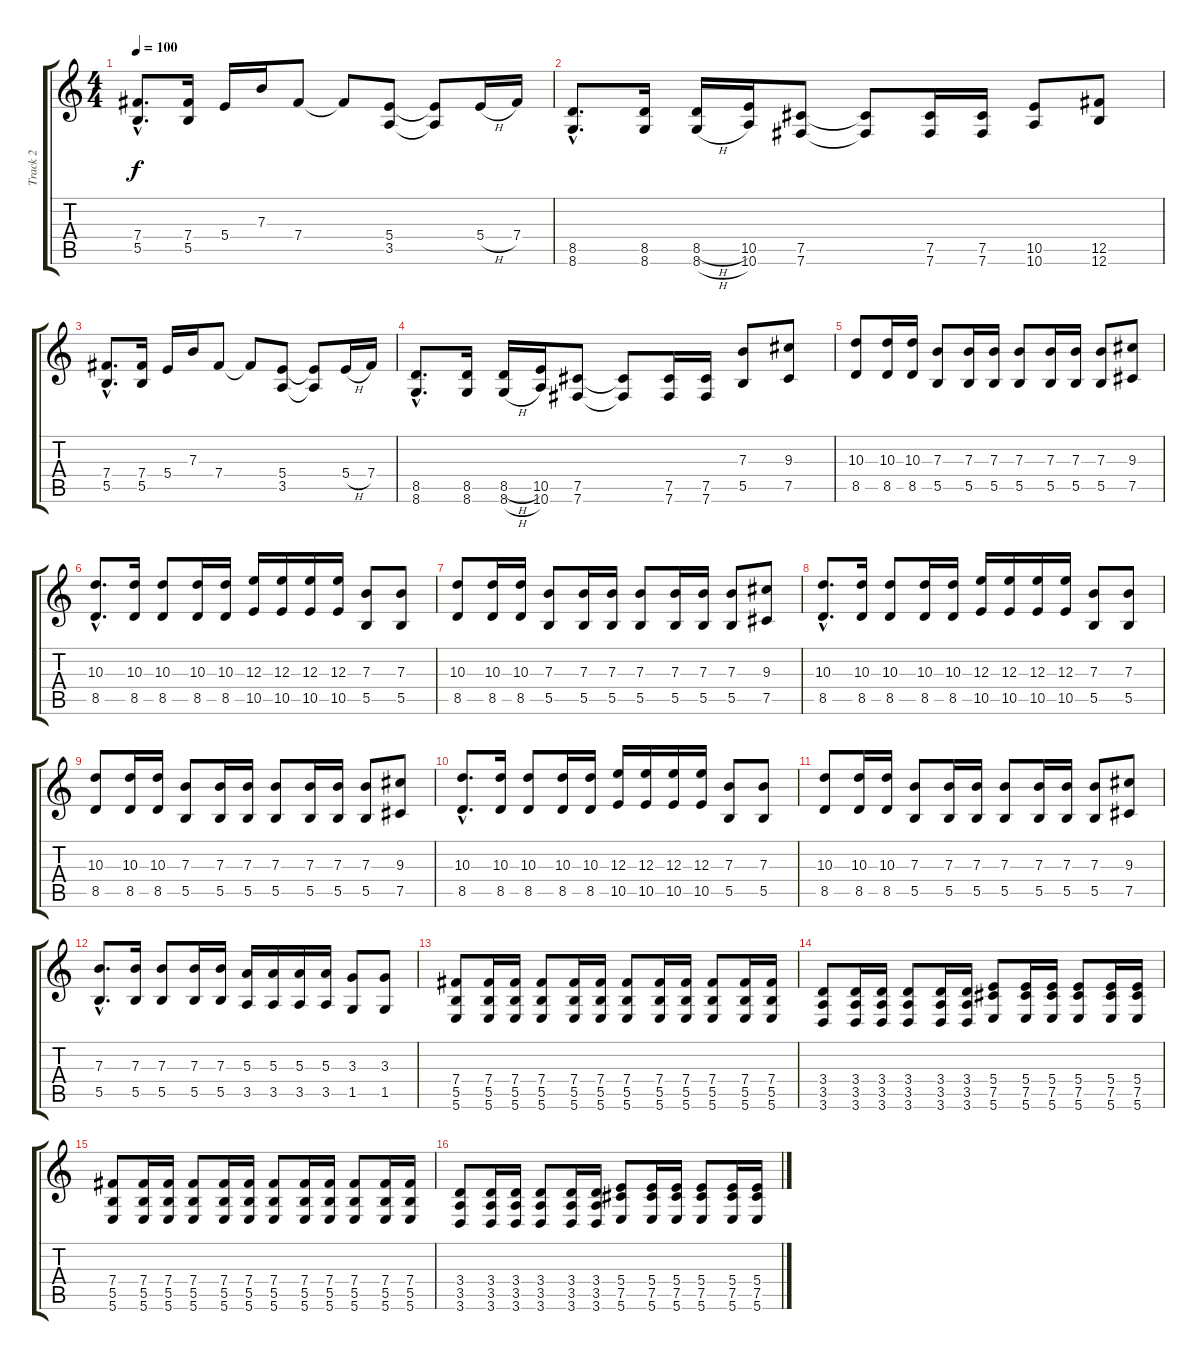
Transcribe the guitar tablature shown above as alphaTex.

\track ("Track 2" "Track 2") {instrument distortionguitar}
\staff {score tabs}
\tuning (Db4 Ab3 E3 B2 Gb2 B1) {hide}
\ts (4 4)
\tempo 100
\clef g2
\ks c
(7.4{hac} 5.5{hac}).8{d dy f} (7.4 5.5).16 5.4.16 7.3.16 7.4.8 7.4{t}.8 (5.4 3.5).8 (5.4{t} 3.5{t}).8 5.4{h}.16 7.4.16 |
(8.5{hac} 8.6{hac}).8{d} (8.5 8.6).16 (8.5{h} 8.6{h}).16 (10.5 10.6).16 (7.5 7.6).8 (7.5{t} 7.6{t}).8 (7.5 7.6).16 (7.5 7.6).16 (10.5 10.6).8 (12.5 12.6).8 |
(7.4{hac} 5.5{hac}).8{d} (7.4 5.5).16 5.4.16 7.3.16 7.4.8 7.4{t}.8 (5.4 3.5).8 (5.4{t} 3.5{t}).8 5.4{h}.16 7.4.16 |
(8.5{hac} 8.6{hac}).8{d} (8.5 8.6).16 (8.5{h} 8.6{h}).16 (10.5 10.6).16 (7.5 7.6).8 (7.5{t} 7.6{t}).8 (7.5 7.6).16 (7.5 7.6).16 (7.3 5.5).8 (9.3 7.5).8 |
(10.3 8.5).8 (10.3 8.5).16 (10.3 8.5).16 (7.3 5.5).8 (7.3 5.5).16 (7.3 5.5).16 (7.3 5.5).8 (7.3 5.5).16 (7.3 5.5).16 (7.3 5.5).8 (9.3 7.5).8 |
(10.3{hac} 8.5{hac}).8{d} (10.3 8.5).16 (10.3 8.5).8 (10.3 8.5).16 (10.3 8.5).16 (12.3 10.5).16 (12.3 10.5).16 (12.3 10.5).16 (12.3 10.5).16 (7.3 5.5).8 (7.3 5.5).8 |
(10.3 8.5).8 (10.3 8.5).16 (10.3 8.5).16 (7.3 5.5).8 (7.3 5.5).16 (7.3 5.5).16 (7.3 5.5).8 (7.3 5.5).16 (7.3 5.5).16 (7.3 5.5).8 (9.3 7.5).8 |
(10.3{hac} 8.5{hac}).8{d} (10.3 8.5).16 (10.3 8.5).8 (10.3 8.5).16 (10.3 8.5).16 (12.3 10.5).16 (12.3 10.5).16 (12.3 10.5).16 (12.3 10.5).16 (7.3 5.5).8 (7.3 5.5).8 |
(10.3 8.5).8 (10.3 8.5).16 (10.3 8.5).16 (7.3 5.5).8 (7.3 5.5).16 (7.3 5.5).16 (7.3 5.5).8 (7.3 5.5).16 (7.3 5.5).16 (7.3 5.5).8 (9.3 7.5).8 |
(10.3{hac} 8.5{hac}).8{d} (10.3 8.5).16 (10.3 8.5).8 (10.3 8.5).16 (10.3 8.5).16 (12.3 10.5).16 (12.3 10.5).16 (12.3 10.5).16 (12.3 10.5).16 (7.3 5.5).8 (7.3 5.5).8 |
(10.3 8.5).8 (10.3 8.5).16 (10.3 8.5).16 (7.3 5.5).8 (7.3 5.5).16 (7.3 5.5).16 (7.3 5.5).8 (7.3 5.5).16 (7.3 5.5).16 (7.3 5.5).8 (9.3 7.5).8 |
(7.3{hac} 5.5{hac}).8{d} (7.3 5.5).16 (7.3 5.5).8 (7.3 5.5).16 (7.3 5.5).16 (5.3 3.5).16 (5.3 3.5).16 (5.3 3.5).16 (5.3 3.5).16 (3.3 1.5).8 (3.3 1.5).8 |
(7.4 5.5 5.6).8 (7.4 5.5 5.6).16 (7.4 5.5 5.6).16 (7.4 5.5 5.6).8 (7.4 5.5 5.6).16 (7.4 5.5 5.6).16 (7.4 5.5 5.6).8 (7.4 5.5 5.6).16 (7.4 5.5 5.6).16 (7.4 5.5 5.6).8 (7.4 5.5 5.6).16 (7.4 5.5 5.6).16 |
(3.4 3.5 3.6).8 (3.4 3.5 3.6).16 (3.4 3.5 3.6).16 (3.4 3.5 3.6).8 (3.4 3.5 3.6).16 (3.4 3.5 3.6).16 (5.4 7.5 5.6).8 (5.4 7.5 5.6).16 (5.4 7.5 5.6).16 (5.4 7.5 5.6).8 (5.4 7.5 5.6).16 (5.4 7.5 5.6).16 |
(7.4 5.5 5.6).8 (7.4 5.5 5.6).16 (7.4 5.5 5.6).16 (7.4 5.5 5.6).8 (7.4 5.5 5.6).16 (7.4 5.5 5.6).16 (7.4 5.5 5.6).8 (7.4 5.5 5.6).16 (7.4 5.5 5.6).16 (7.4 5.5 5.6).8 (7.4 5.5 5.6).16 (7.4 5.5 5.6).16 |
(3.4 3.5 3.6).8 (3.4 3.5 3.6).16 (3.4 3.5 3.6).16 (3.4 3.5 3.6).8 (3.4 3.5 3.6).16 (3.4 3.5 3.6).16 (5.4 7.5 5.6).8 (5.4 7.5 5.6).16 (5.4 7.5 5.6).16 (5.4 7.5 5.6).8 (5.4 7.5 5.6).16 (5.4 7.5 5.6).16
